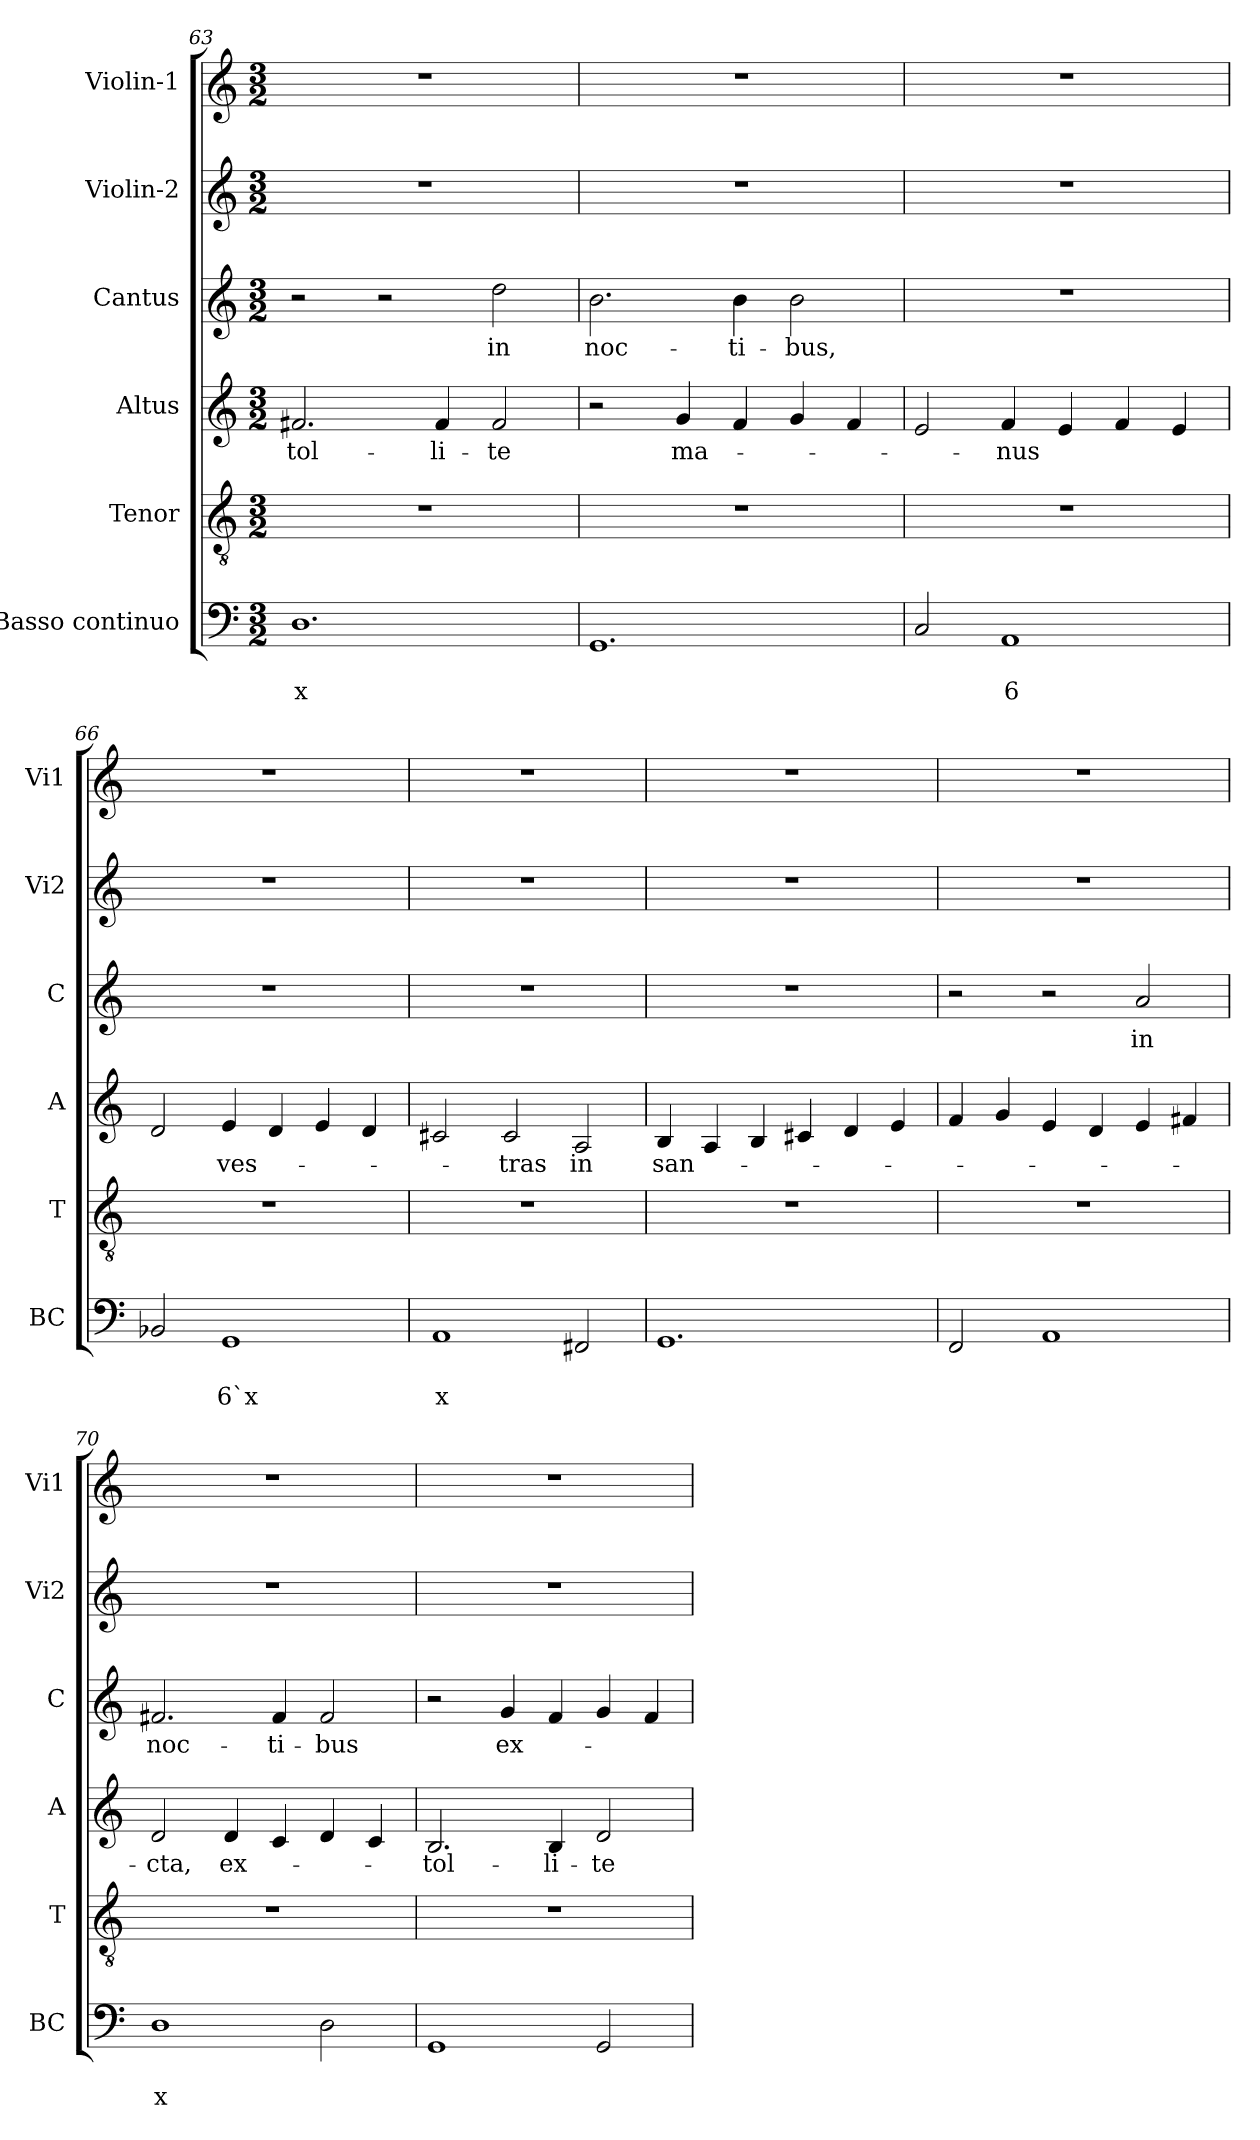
**kern	**text	**text	**kern	**kern	**text	**kern	**text	**kern	**kern
*part6	*part6	*part6	*part5	*part4	*part4	*part3	*part3	*part2	*part1
*staff6	*staff6	*staff6	*staff5	*staff4	*staff4	*staff3	*staff3	*staff2	*staff1
*I"Basso continuo	*	*	*I"Tenor	*I"Altus	*	*I"Cantus	*	*I"Violin-2	*I"Violin-1
*I'BC	*	*	*I'T	*I'A	*	*I'C	*	*I'Vi2	*I'Vi1
!!LO:LB:g=z
*clefF4	*	*	*clefGv2	*clefG2	*	*clefG2	*	*clefG2	*clefG2
*k[]	*	*	*k[]	*k[]	*	*k[]	*	*k[]	*k[]
*C:	*	*	*C:	*C:	*	*C:	*	*C:	*C:
*M3/2	*	*	*M3/2	*M3/2	*	*M3/2	*	*M3/2	*M3/2
=63	=63	=63	=63	=63	=63	=63	=63	=63	=63
!	!	!LO:LY:b	!	!	!LO:LY:b	!	!	!	!
1.D	.	x	1.r	2.f#X/	-tol-	2r	.	1.r	1.r
.	.	.	.	.	.	2r	.	.	.
!	!	!	!	!	!LO:LY:b	!	!	!	!
.	.	.	.	4f#/	-li-	.	.	.	.
!	!	!	!	!	!LO:LY:b	!	!LO:LY:b	!	!
.	.	.	.	2f#/	-te	2dd\	in	.	.
=64	=64	=64	=64	=64	=64	=64	=64	=64	=64
!	!	!	!	!	!	!	!LO:LY:b	!	!
1.GG	.	.	1.r	2r	.	2.b\	noc-	1.r	1.r
!	!	!	!	!	!LO:LY:b	!	!	!	!
.	.	.	.	4g/	ma-	.	.	.	.
!	!	!	!	!	!	!	!LO:LY:b	!	!
.	.	.	.	4f/	.	4b\	-ti-	.	.
!	!	!	!	!	!	!	!LO:LY:b	!	!
.	.	.	.	4g/	.	2b\	-bus,	.	.
.	.	.	.	4f/	.	.	.	.	.
=65	=65	=65	=65	=65	=65	=65	=65	=65	=65
2C/	.	.	1.r	2e/	.	1.r	.	1.r	1.r
!	!	!LO:LY:b	!	!	!LO:LY:b	!	!	!	!
1AA	.	6	.	4f/	-nus	.	.	.	.
.	.	.	.	4e/	.	.	.	.	.
.	.	.	.	4f/	.	.	.	.	.
.	.	.	.	4e/	.	.	.	.	.
=66	=66	=66	=66	=66	=66	=66	=66	=66	=66
2BB-X/	.	.	1.r	2d/	.	1.r	.	1.r	1.r
!	!	!LO:LY:b	!	!	!LO:LY:b	!	!	!	!
1GG	.	6`x	.	4e/	ves-	.	.	.	.
.	.	.	.	4d/	.	.	.	.	.
.	.	.	.	4e/	.	.	.	.	.
.	.	.	.	4d/	.	.	.	.	.
=67	=67	=67	=67	=67	=67	=67	=67	=67	=67
!	!	!LO:LY:b	!	!	!	!	!	!	!
1AA	.	x	1.r	2c#X/	.	1.r	.	1.r	1.r
!	!	!	!	!	!LO:LY:b	!	!	!	!
.	.	.	.	2c#/	-tras	.	.	.	.
!	!	!	!	!	!LO:LY:b	!	!	!	!
2FF#X/	.	.	.	2A/	in	.	.	.	.
=68	=68	=68	=68	=68	=68	=68	=68	=68	=68
!	!	!	!	!	!LO:LY:b	!	!	!	!
1.GG	.	.	1.r	4B/	san-	1.r	.	1.r	1.r
.	.	.	.	4A/	.	.	.	.	.
.	.	.	.	4B/	.	.	.	.	.
.	.	.	.	4c#X/	.	.	.	.	.
.	.	.	.	4d/	.	.	.	.	.
.	.	.	.	4e/	.	.	.	.	.
=69	=69	=69	=69	=69	=69	=69	=69	=69	=69
2FF/	.	.	1.r	4f/	.	2r	.	1.r	1.r
.	.	.	.	4g/	.	.	.	.	.
1AA	.	.	.	4e/	.	2r	.	.	.
.	.	.	.	4d/	.	.	.	.	.
!	!	!	!	!	!	!	!LO:LY:b	!	!
.	.	.	.	4e/	.	2a/	in	.	.
.	.	.	.	4f#X/	.	.	.	.	.
!!LO:PB:g=z
=70	=70	=70	=70	=70	=70	=70	=70	=70	=70
!	!	!LO:LY:b	!	!	!LO:LY:b	!	!LO:LY:b	!	!
1D	.	x	1.r	2d/	-cta,	2.f#X/	noc-	1.r	1.r
!	!	!	!	!	!LO:LY:b	!	!	!	!
.	.	.	.	4d/	ex-	.	.	.	.
!	!	!	!	!	!	!	!LO:LY:b	!	!
.	.	.	.	4c/	.	4f#/	-ti-	.	.
!	!	!	!	!	!	!	!LO:LY:b	!	!
2D\	.	.	.	4d/	.	2f#/	-bus	.	.
.	.	.	.	4c/	.	.	.	.	.
=71	=71	=71	=71	=71	=71	=71	=71	=71	=71
!	!	!	!	!	!LO:LY:b	!	!	!	!
1GG	.	.	1.r	2.B/	-tol-	2r	.	1.r	1.r
!	!	!	!	!	!	!	!LO:LY:b	!	!
.	.	.	.	.	.	4g/	ex-	.	.
!	!	!	!	!	!LO:LY:b	!	!	!	!
.	.	.	.	4B/	-li-	4f/	.	.	.
!	!	!	!	!	!LO:LY:b	!	!	!	!
2GG/	.	.	.	2d/	-te	4g/	.	.	.
.	.	.	.	.	.	4f/	.	.	.
=	=	=	=	=	=	=	=	=	=
*-	*-	*-	*-	*-	*-	*-	*-	*-	*-
